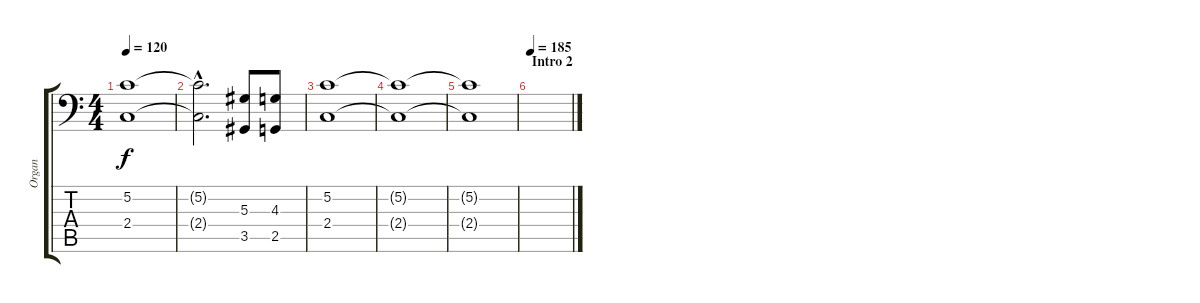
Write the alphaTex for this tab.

\track ("Organ" "Organ") {instrument churchorgan}
\staff {score tabs}
\tuning (C4 G3 Eb3 Bb2 F2 Bb1) {hide}
\ts (4 4)
\tempo 120
\clef f4
\ks c
(5.2 2.4).1{dy f} |
(5.2{hac t} 2.4{hac t}).2{d} (5.3 3.5).8 (4.3 2.5).8 |
(5.2 2.4).1 |
(5.2{t} 2.4{t}).1 |
(5.2{t} 2.4{t}).1 |
\section ("" "Intro 2")
\tempo 185
